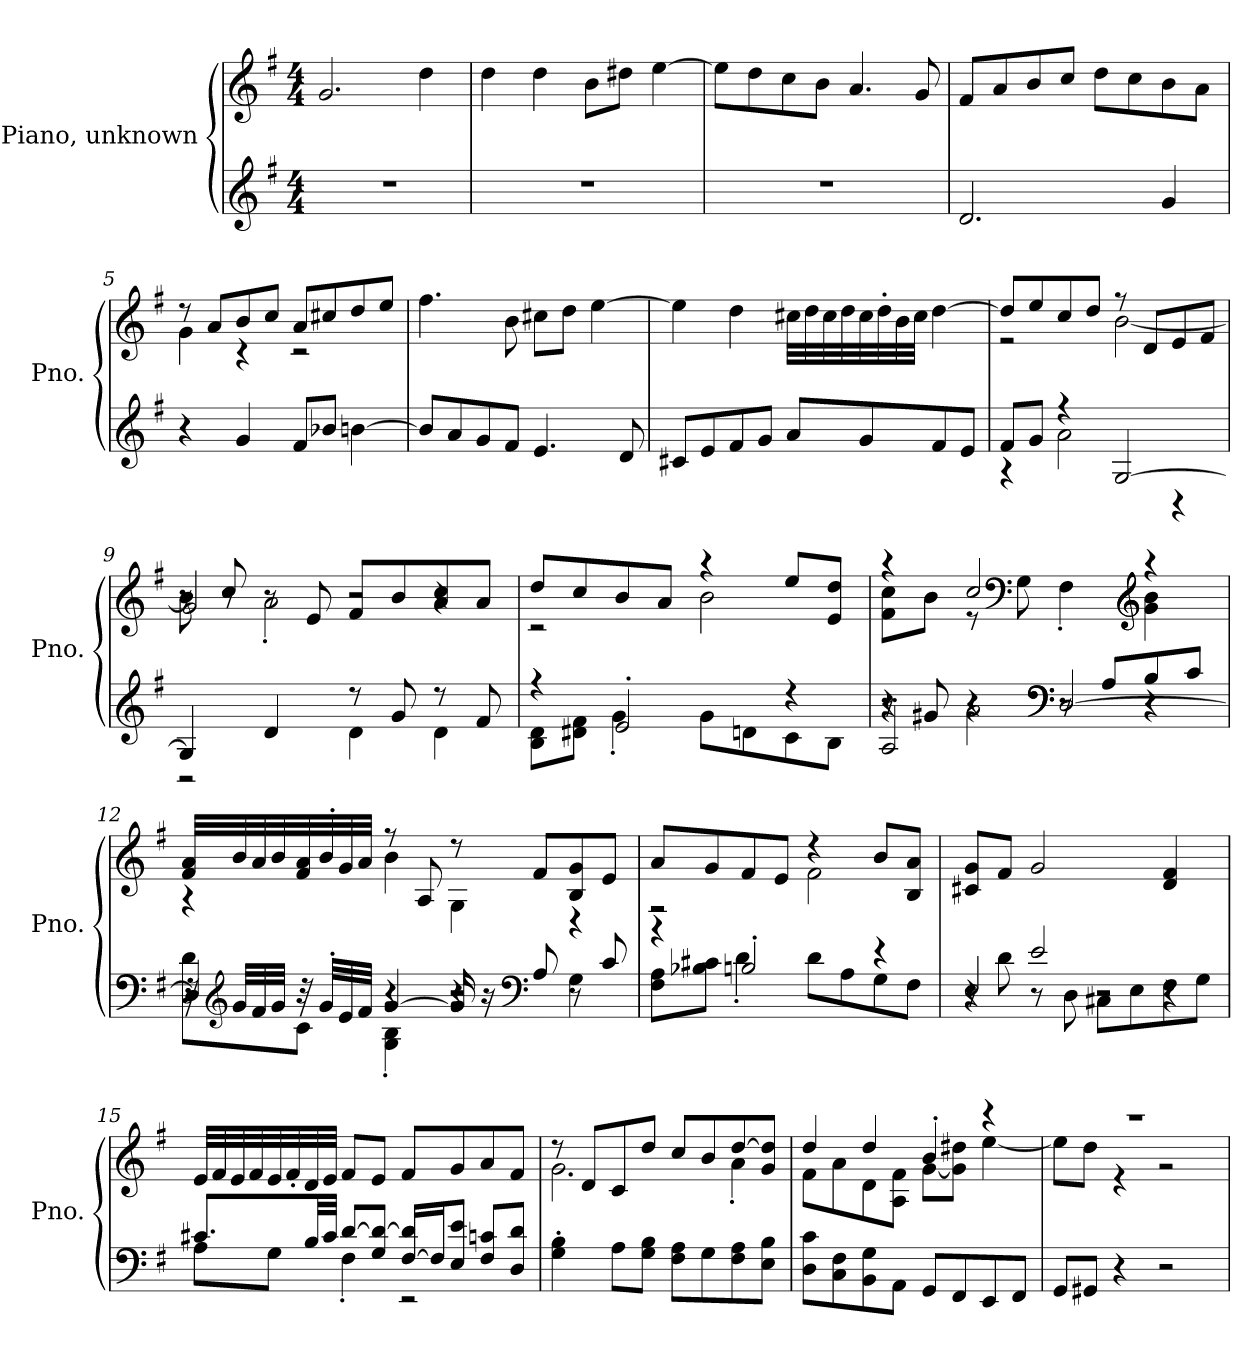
**kern	**kern
*part1	*part1
*staff2	*staff1
*I"Piano, unknown	*
*I'Pno.	*
*clefG2	*clefG2
*k[f#]	*k[f#]
*M4/4	*M4/4
*MM120	*MM120
=1	=1
1r	2.g/
.	4dd\
=2	=2
1r	4dd\
.	4dd\
.	8b\L
.	8dd#X\J
.	[4ee\
=3	=3
1r	8ee\L]
.	8dd\
.	8cc\
.	8b\J
.	4.a/
.	8g/
=4	=4
2.d/	8f#/L
.	8a/
.	8b/
.	8cc/J
.	8dd\L
.	8cc\
4g/	8b\
.	8a\J
=5	=5
*	*^
4r	8r	4g\
.	8a/L	.
4g/	8b/	4r
.	8cc/J	.
8f#/L	8a/L	2r
8b-X/J	8cc#X/	.
[4bn\	8dd/	.
.	8ee/J	.
*	*v	*v
!!LO:LB:g=z
=6	=6
8b/L]	4.ff#\
8a/	.
8g/	.
8f#/J	8b\
4.e/	8cc#X\L
.	8dd\J
.	[4ee\
8d/	.
=7	=7
8c#X/L	4ee\]
8e/	.
8f#/	4dd\
8g/J	.
8a/L	32cc#X\LLL
.	32dd\
.	32cc#\
.	32dd\
8g/	32cc#\
.	32dd'\
.	32b\
.	32cc#\JJJ
8f#/	[4dd\
8e/J	.
=8	=8
*^	*^
8f#/L	4r	8dd/L]	2r
8g/J	.	8ee/	.
4r	2a\	8cc/	.
.	.	8dd/J	.
[2G/	.	8r	[2b\
.	.	8d/L	.
.	4r	8e/	.
.	.	8f#/J	.
=9	=9	=9	=9
*	*	*	*^
4G/]	2r	8r	8b\]	2g/
.	.	8cc/	8r	.
4d/	.	8r	2a'\	.
.	.	8e/	.	.
8r	4d\	8f#/L	.	2r
8g/	.	8b/	.	.
8r	4d\	8a/ 8cc/	4r	.
8f#/	.	8a/J	.	.
*	*	*	*v	*v
!!LO:LB:g=z
=10	=10	=10	=10
4r	8B\ 8d\L	8dd/L	2r
.	8d#X\ 8f#\J	8cc/	.
2e'/	4g'\	8b/	.
.	.	8a/J	.
.	8g\L	4r	2b\
.	8dn\	.	.
4r	8c\	8ee/L	.
.	8B\J	8e/ 8dd/J	.
=11	=11	=11	=11
*	*^	*	*
8r	4r	2A'/	4r	8f#\ 8cc\L
8g#X/	.	.	.	8b\J
4r	2a\	.	2cc/	8r
*	*	*	*clefF4	*
.	.	.	.	8G\
*clefF4	*	*	*	*
8r	.	[2D/	.	4F#'\
8A/L	.	.	.	.
*	*	*	*clefG2	*
8B/	4r	.	4r	4g\ 4b\
8c/J	.	.	.	.
=12	=12	=12	=12	=12
32r	8d\L	4D/]	32f#/ 32a/LLL	4r
*clefG2	*	*	*	*
32g/LLL	.	.	32b/	.
32f#/	.	.	32a/	.
32g/JJJ	.	.	32b/	.
32r	8c\J	.	32f#/ 32a/	.
32g'/LLL	.	.	32b'/	.
32e/	.	.	32g/	.
32f#/JJJ	.	.	32a/JJJ	.
[4g/	4G\' 4B\'	4r	8r	4b\
.	.	.	8A/	.
16g/]	4r	2r	8r	4G\
16r	.	.	.	.
*clefF4	*	*	*	*
8A/	.	.	8f#/L	.
8r	4G\	.	8B/ 8g/	4r
8c/	.	.	8e/J	.
*	*v	*v	*	*
!!LO:LB:g=z	!!
=13	=13	=13	=13
4r	8F#\ 8A\L	8a/L	2r
.	8B-X\ 8c#X\J	8g/	.
2Bn'/	4d'\	8f#/	.
.	.	8e/J	.
.	8d\L	4r	2f#\
.	8A\	.	.
4r	8G\	8b/L	.
.	8F#\J	8B/ 8a/J	.
*	*	*v	*v
=14	=14	=14
*	*^	*
4r	8r	2E/	8c#X/ 8g/L
.	8d\	.	8f#/J
2e/	8r	.	2g/
.	8D\	.	.
.	8C#X\L	2r	.
.	8E\	.	.
4r	8F#\	.	4d/ 4f#/
.	8G\J	.	.
*	*v	*v	*
=15	=15	=15
8.c#X/L	8A\L	32e/LLL
.	.	32f#/
.	.	32e/
.	.	32f#/
.	8G\J	32e/
.	.	32f#'/
32B/LL	.	32d/
32c#/JJJ	.	32e/JJJ
[8d/L	4F#'\	8f#/L
8G/ 8d/_J	.	8e/J
[16F#/ 16d/]LL	2r	8f#/L
16F#/J]	.	.
8E/ 8e/J	.	8g/
8F#/ 8cn/L	.	8a/
8D/ 8d/J	.	8f#/J
*v	*v	*
!!LO:LB:g=z
=16	=16
*	*^
4G\' 4B\'	8r	2.g\
.	8d/L	.
8A\L	8c/	.
8G\ 8B\J	8dd/J	.
8F#\ 8A\L	8cc/L	.
8G\	8b/	.
8F#\ 8A\	[8dd/	4a'\
8E\ 8B\J	8g/ 8dd/]J	.
=17	=17	=17
8D\ 8c\L	4dd/	8f#\L
8C\ 8F#\	.	8a\
8BB\ 8G\	4dd/	8d\
8AA\J	.	8A\ 8f#\J
8GG/L	4b'/	[8g\L
8FF#/	.	8g\] 8dd#X\J
8EE/	4r	[4ee\
8FF#/J	.	.
=18	=18	=18
8GG/L	1r	8ee\L]
8GG#X/J	.	8dd\J
4r	.	4r
2r	.	2r
*	*v	*v
=	=
*-	*-
